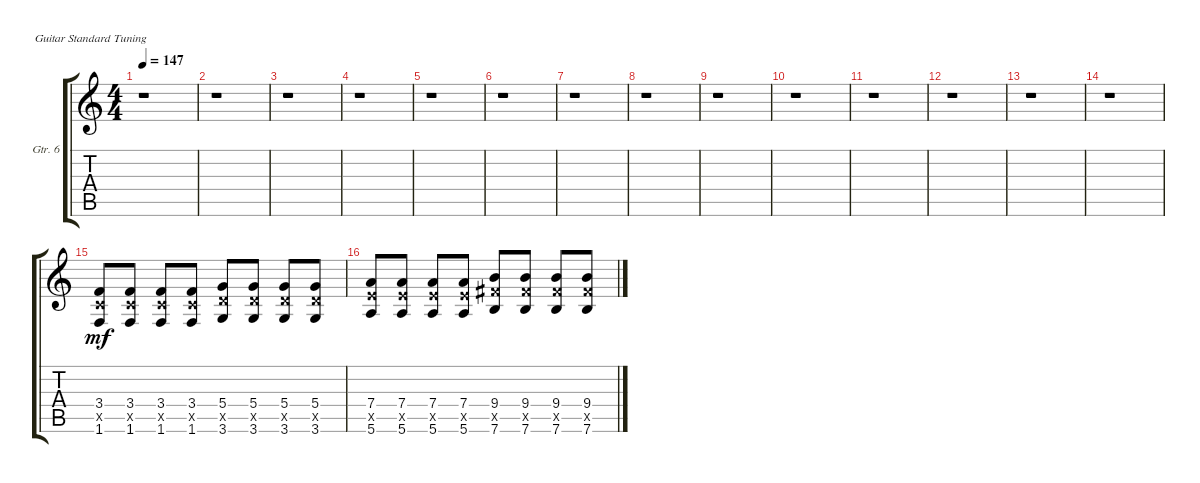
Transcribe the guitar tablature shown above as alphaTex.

\defaultSystemsLayout 4
\bracketExtendMode groupsimilarinstruments
\firstSystemTrackNameOrientation horizontal
\otherSystemsTrackNameOrientation horizontal
\track ("Guitar 6" "Gtr. 6") {instrument distortionguitar}
\staff {score tabs}
\tuning (E4 B3 G3 D3 A2 E2)
\ts (4 4)
\tempo 147
\clef g2
\ks c
r.1{dy mf} |
r.1 |
r.1 |
r.1 |
r.1 |
r.1 |
r.1 |
r.1 |
r.1 |
r.1 |
r.1 |
r.1 |
r.1 |
r.1 |
(3.4 3.5{x} 1.6).8 (3.4 3.5{x} 1.6).8 (3.4 3.5{x} 1.6).8 (3.4 3.5{x} 1.6).8 (5.4 5.5{x} 3.6).8 (5.4 5.5{x} 3.6).8 (5.4 5.5{x} 3.6).8 (5.4 5.5{x} 3.6).8 |
(7.4 7.5{x} 5.6).8 (7.4 7.5{x} 5.6).8 (7.4 7.5{x} 5.6).8 (7.4 7.5{x} 5.6).8 (9.4 9.5{x} 7.6).8 (9.4 9.5{x} 7.6).8 (9.4 9.5{x} 7.6).8 (9.4 9.5{x} 7.6).8
